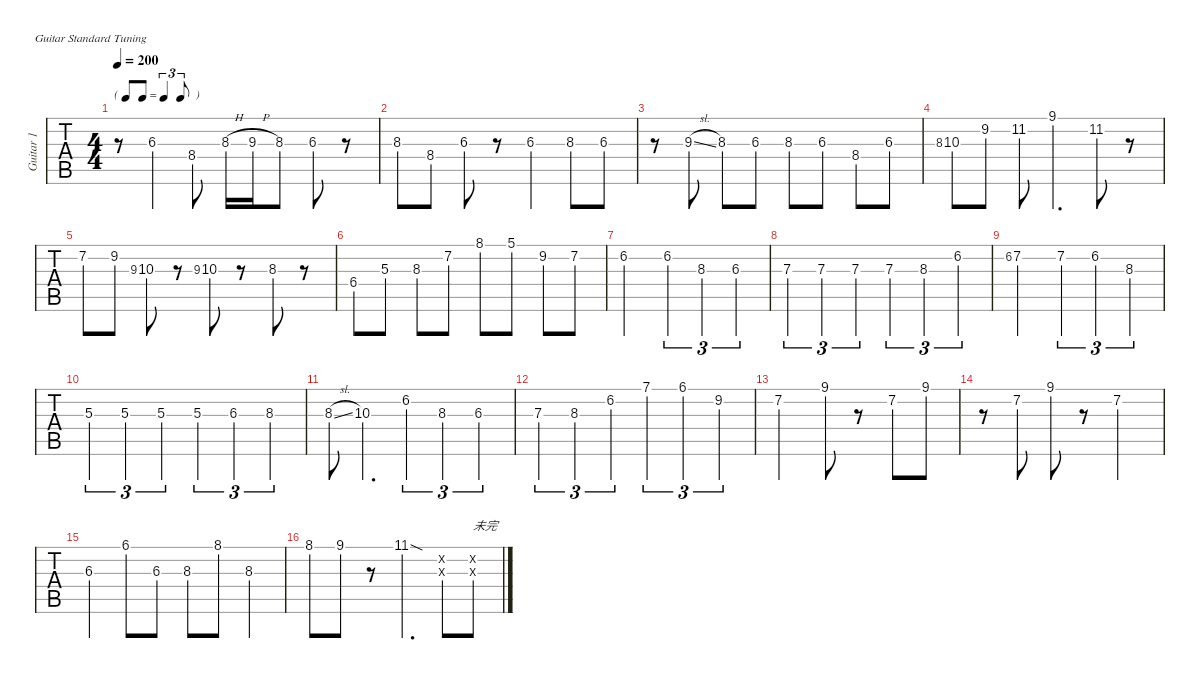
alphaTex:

\defaultSystemsLayout 4
\hideDynamics
\bracketExtendMode nobrackets
\otherSystemsTrackNameOrientation horizontal
\track ("Guitar 1" "Guitar 1") {instrument acousticguitarsteel}
\staff {tabs}
\tuning (E4 B3 G3 D3 A2 E2)
\displaytranspose 0
\ts (4 4)
\tf triplet8th
\tempo 200
\clef g2
\ks c
r.8{dy mf} 6.3{acc #}.4{beam Down} 8.4{acc b}.8{beam Down} 8.3{h acc b}.16{beam Down} 9.3{h}.16{beam Down} 8.3{acc b}.8{beam Down} 6.3{acc #}.8{beam Down} r.8 |
8.3{acc b}.8{beam Down} 8.4{acc b}.8{beam Down} 6.3{acc #}.8{beam Down} r.8 6.3{acc #}.4{beam Down} 8.3{acc b}.8{beam Down} 6.3{acc #}.8{beam Down} |
r.8 9.3{sl}.8{beam Down} 8.3{acc b}.8{beam Down} 6.3{acc #}.8{beam Down} 8.3{acc b}.8{beam Down} 6.3{acc #}.8{beam Down} 8.4{acc b}.8{beam Down} 6.3{acc #}.8{beam Down} |
8.3{acc #}.8{gr beam Down} 10.3.8{beam Down} 9.2{acc #}.8{beam Down} 11.2{acc b}.8{beam Down} 9.1{acc #}.4{d beam Down} 11.2{acc b}.8{beam Down} r.8 |
7.2{acc #}.8{beam Down} 9.2{acc #}.8{beam Down} 9.3.8{gr} 10.3.8{beam Down} r.8 9.3.8{gr} 10.3.8{beam Down} r.8 8.3{acc b}.8{beam Down} r.8 |
6.4{acc #}.8{beam Down} 5.3.8{beam Down} 8.3{acc b}.8{beam Down} 7.2{acc #}.8{beam Down} 8.1.8{beam Down} 5.1.8{beam Down} 9.2{acc #}.8{beam Down} 7.2{acc #}.8{beam Down} |
6.2.2{beam Down} 6.2.4{tu (3 2) beam Down} 8.3{acc b}.4{tu (3 2) beam Down} 6.3{acc #}.4{tu (3 2) beam Down} |
7.3.4{tu (3 2) beam Down} 7.3.4{tu (3 2) beam Down} 7.3.4{tu (3 2) beam Down} 7.3.4{tu (3 2) beam Down} 8.3{acc b}.4{tu (3 2) beam Down} 6.2.4{tu (3 2) beam Down} |
6.2.8{gr} 7.2{acc #}.2{beam Down} 7.2{acc #}.4{tu (3 2) beam Down} 6.2.4{tu (3 2) beam Down} 8.3{acc b}.4{tu (3 2) beam Down} |
5.3.4{tu (3 2) beam Down} 5.3.4{tu (3 2) beam Down} 5.3.4{tu (3 2) beam Down} 5.3.4{tu (3 2) beam Down} 6.3{acc #}.4{tu (3 2) beam Down} 8.3{acc b}.4{tu (3 2) beam Down} |
8.3{sl acc #}.8{beam Down} 10.3.4{d beam Down} 6.2.4{tu (3 2) beam Down} 8.3{acc #}.4{tu (3 2) beam Down} 6.3{acc #}.4{tu (3 2) beam Down} |
7.3.4{tu (3 2) beam Down} 8.3{acc b}.4{tu (3 2) beam Down} 6.2.4{tu (3 2) beam Down} 7.1.4{tu (3 2) beam Down} 6.1{acc b}.4{tu (3 2) beam Down} 9.2{acc #}.4{tu (3 2) beam Down} |
7.2{acc #}.2{beam Down} 9.1{acc #}.8{beam Down} r.8 7.2{acc #}.8{beam Down} 9.1{acc #}.8{beam Down} |
r.8 7.2{acc #}.8{beam Down} 9.1{acc #}.8{beam Down} r.8 7.2{acc #}.2{beam Down} |
6.3{acc #}.4{beam Down} 6.1{acc b}.8{beam Down} 6.3{acc #}.8{beam Down} 8.3{acc b}.8{beam Down} 8.1.8{beam Down} 8.3{acc b}.4{beam Down} |
8.1.8{beam Down} 9.1{acc #}.8{beam Down} r.8 11.1{sod acc b}.4{d beam Down} (0.3{x} 0.2{x}).8{beam Up} (0.2{x} 0.3{x}).8{txt "未完" beam Up}
